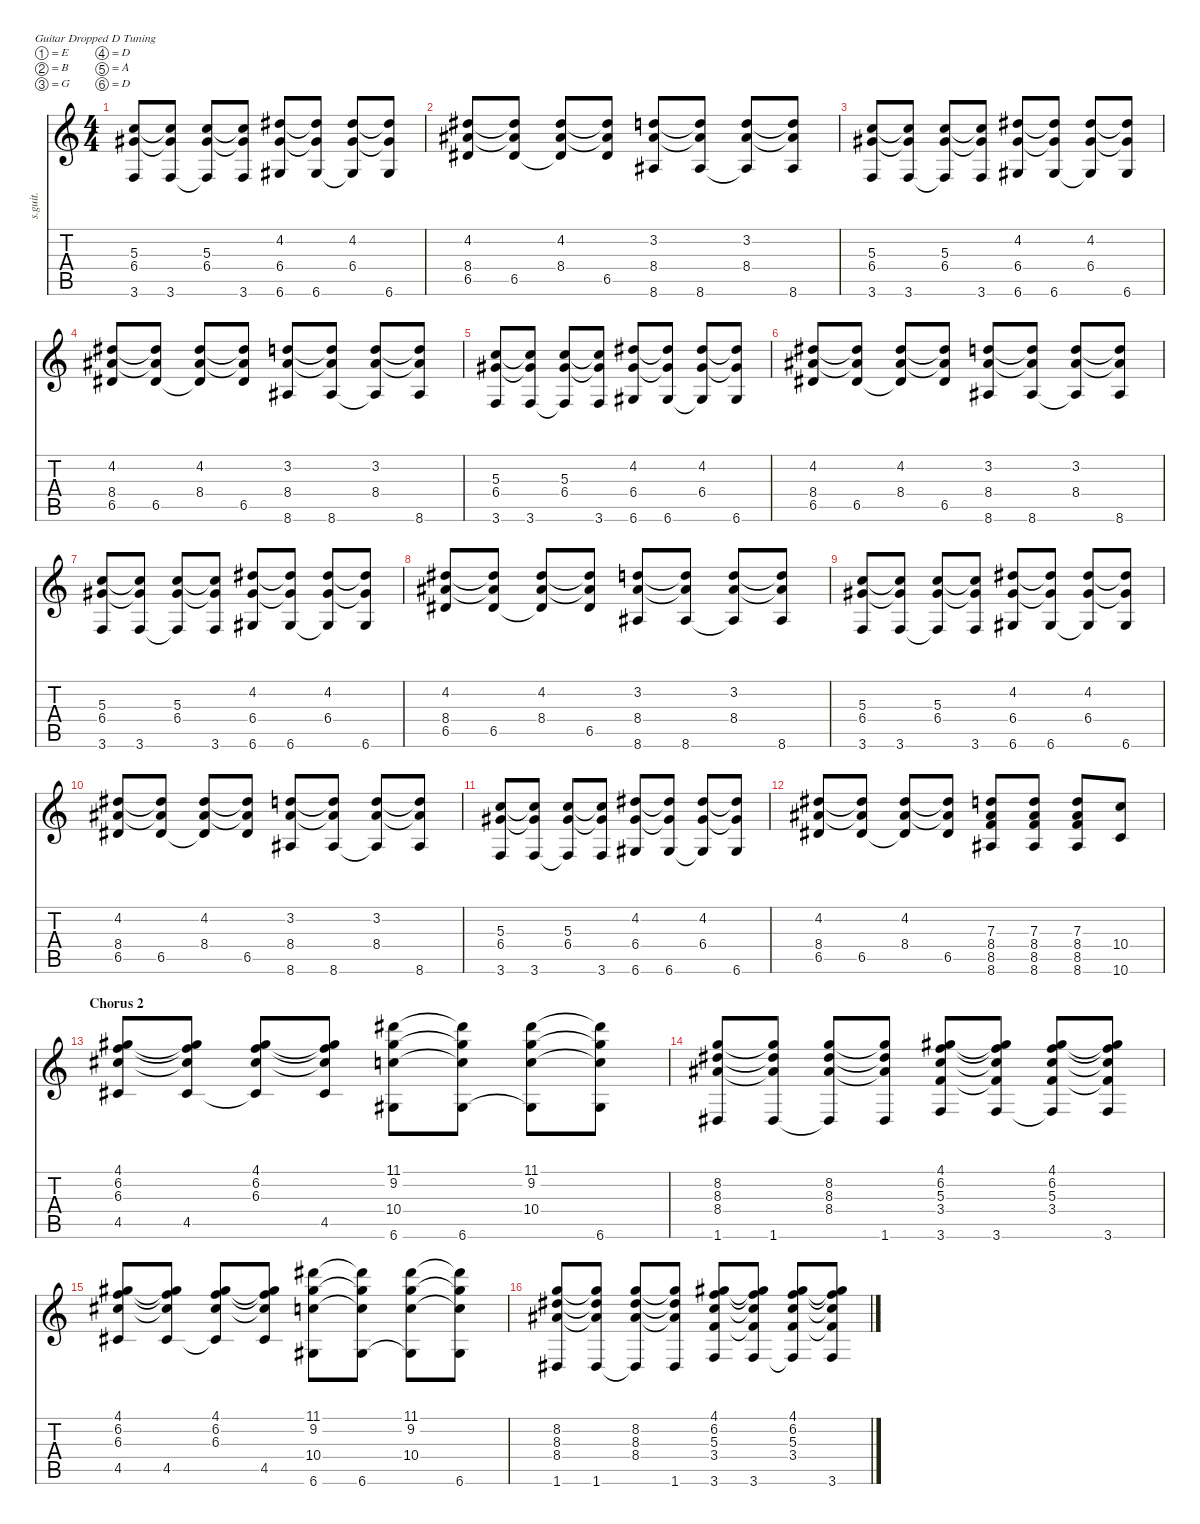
\defaultSystemsLayout 4
\hideDynamics
\bracketExtendMode nobrackets
\track ("Rob Cavallo" "s.guit.") {instrument brightacousticpiano}
\staff {score tabs}
\tuning (E4 B3 G3 D3 A2 D2)
\displaytranspose 12
\ts (4 4)
\tempo (84 hide)
\clef g2
\ks c
(5.3 6.4{acc #} 3.6).8{lyrics (0 "") lyrics (1 "") lyrics (2 "") lyrics (3 "") lyrics (4 "") dy p} (5.3{t} 6.4{t acc #} 3.6).8{lyrics (0 "") lyrics (1 "") lyrics (2 "") lyrics (3 "") lyrics (4 "")} (5.3 6.4{acc #} 3.6{t}).8{lyrics (0 "") lyrics (1 "") lyrics (2 "") lyrics (3 "") lyrics (4 "")} (5.3{t} 6.4{t acc #} 3.6).8{lyrics (0 "") lyrics (1 "") lyrics (2 "") lyrics (3 "") lyrics (4 "")} (4.2{acc #} 6.4{acc #} 6.6{acc #}).8{lyrics (0 "") lyrics (1 "") lyrics (2 "") lyrics (3 "") lyrics (4 "")} (4.2{t acc #} 6.4{t acc #} 6.6{acc #}).8{lyrics (0 "") lyrics (1 "") lyrics (2 "") lyrics (3 "") lyrics (4 "")} (4.2{acc #} 6.4{acc #} 6.6{t acc #}).8{lyrics (0 "") lyrics (1 "") lyrics (2 "") lyrics (3 "") lyrics (4 "")} (4.2{t acc #} 6.4{t acc #} 6.6{acc #}).8{lyrics (0 "") lyrics (1 "") lyrics (2 "") lyrics (3 "") lyrics (4 "")} |
(4.2{acc #} 8.4{acc #} 6.5{acc #}).8{lyrics (0 "") lyrics (1 "") lyrics (2 "") lyrics (3 "") lyrics (4 "")} (4.2{t acc #} 8.4{t acc #} 6.5{acc #}).8{lyrics (0 "") lyrics (1 "") lyrics (2 "") lyrics (3 "") lyrics (4 "")} (4.2{acc #} 8.4{acc #} 6.5{t acc #}).8{lyrics (0 "") lyrics (1 "") lyrics (2 "") lyrics (3 "") lyrics (4 "")} (4.2{t acc #} 8.4{t acc #} 6.5{acc #}).8{lyrics (0 "") lyrics (1 "") lyrics (2 "") lyrics (3 "") lyrics (4 "")} (3.2 8.4{acc #} 8.6{acc #}).8{lyrics (0 "") lyrics (1 "") lyrics (2 "") lyrics (3 "") lyrics (4 "")} (3.2{t} 8.4{t acc #} 8.6{acc #}).8{lyrics (0 "") lyrics (1 "") lyrics (2 "") lyrics (3 "") lyrics (4 "")} (3.2 8.4{acc #} 8.6{t acc #}).8{lyrics (0 "") lyrics (1 "") lyrics (2 "") lyrics (3 "") lyrics (4 "")} (3.2{t} 8.4{t acc #} 8.6{acc #}).8{lyrics (0 "") lyrics (1 "") lyrics (2 "") lyrics (3 "") lyrics (4 "")} |
(5.3 6.4{acc #} 3.6).8{lyrics (0 "") lyrics (1 "") lyrics (2 "") lyrics (3 "") lyrics (4 "")} (5.3{t} 6.4{t acc #} 3.6).8{lyrics (0 "") lyrics (1 "") lyrics (2 "") lyrics (3 "") lyrics (4 "")} (5.3 6.4{acc #} 3.6{t}).8{lyrics (0 "") lyrics (1 "") lyrics (2 "") lyrics (3 "") lyrics (4 "")} (5.3{t} 6.4{t acc #} 3.6).8{lyrics (0 "") lyrics (1 "") lyrics (2 "") lyrics (3 "") lyrics (4 "")} (4.2{acc #} 6.4{acc #} 6.6{acc #}).8{lyrics (0 "") lyrics (1 "") lyrics (2 "") lyrics (3 "") lyrics (4 "")} (4.2{t acc #} 6.4{t acc #} 6.6{acc #}).8{lyrics (0 "") lyrics (1 "") lyrics (2 "") lyrics (3 "") lyrics (4 "")} (4.2{acc #} 6.4{acc #} 6.6{t acc #}).8{lyrics (0 "") lyrics (1 "") lyrics (2 "") lyrics (3 "") lyrics (4 "")} (4.2{t acc #} 6.4{t acc #} 6.6{acc #}).8{lyrics (0 "") lyrics (1 "") lyrics (2 "") lyrics (3 "") lyrics (4 "")} |
(4.2{acc #} 8.4{acc #} 6.5{acc #}).8{lyrics (0 "") lyrics (1 "") lyrics (2 "") lyrics (3 "") lyrics (4 "")} (4.2{t acc #} 8.4{t acc #} 6.5{acc #}).8{lyrics (0 "") lyrics (1 "") lyrics (2 "") lyrics (3 "") lyrics (4 "")} (4.2{acc #} 8.4{acc #} 6.5{t acc #}).8{lyrics (0 "") lyrics (1 "") lyrics (2 "") lyrics (3 "") lyrics (4 "")} (4.2{t acc #} 8.4{t acc #} 6.5{acc #}).8{lyrics (0 "") lyrics (1 "") lyrics (2 "") lyrics (3 "") lyrics (4 "")} (3.2 8.4{acc #} 8.6{acc #}).8{lyrics (0 "") lyrics (1 "") lyrics (2 "") lyrics (3 "") lyrics (4 "")} (3.2{t} 8.4{t acc #} 8.6{acc #}).8{lyrics (0 "") lyrics (1 "") lyrics (2 "") lyrics (3 "") lyrics (4 "")} (3.2 8.4{acc #} 8.6{t acc #}).8{lyrics (0 "") lyrics (1 "") lyrics (2 "") lyrics (3 "") lyrics (4 "")} (3.2{t} 8.4{t acc #} 8.6{acc #}).8{lyrics (0 "") lyrics (1 "") lyrics (2 "") lyrics (3 "") lyrics (4 "")} |
(5.3 6.4{acc #} 3.6).8{lyrics (0 "") lyrics (1 "") lyrics (2 "") lyrics (3 "") lyrics (4 "")} (5.3{t} 6.4{t acc #} 3.6).8{lyrics (0 "") lyrics (1 "") lyrics (2 "") lyrics (3 "") lyrics (4 "")} (5.3 6.4{acc #} 3.6{t}).8{lyrics (0 "") lyrics (1 "") lyrics (2 "") lyrics (3 "") lyrics (4 "")} (5.3{t} 6.4{t acc #} 3.6).8{lyrics (0 "") lyrics (1 "") lyrics (2 "") lyrics (3 "") lyrics (4 "")} (4.2{acc #} 6.4{acc #} 6.6{acc #}).8{lyrics (0 "") lyrics (1 "") lyrics (2 "") lyrics (3 "") lyrics (4 "")} (4.2{t acc #} 6.4{t acc #} 6.6{acc #}).8{lyrics (0 "") lyrics (1 "") lyrics (2 "") lyrics (3 "") lyrics (4 "")} (4.2{acc #} 6.4{acc #} 6.6{t acc #}).8{lyrics (0 "") lyrics (1 "") lyrics (2 "") lyrics (3 "") lyrics (4 "")} (4.2{t acc #} 6.4{t acc #} 6.6{acc #}).8{lyrics (0 "") lyrics (1 "") lyrics (2 "") lyrics (3 "") lyrics (4 "")} |
(4.2{acc #} 8.4{acc #} 6.5{acc #}).8{lyrics (0 "") lyrics (1 "") lyrics (2 "") lyrics (3 "") lyrics (4 "")} (4.2{t acc #} 8.4{t acc #} 6.5{acc #}).8{lyrics (0 "") lyrics (1 "") lyrics (2 "") lyrics (3 "") lyrics (4 "")} (4.2{acc #} 8.4{acc #} 6.5{t acc #}).8{lyrics (0 "") lyrics (1 "") lyrics (2 "") lyrics (3 "") lyrics (4 "")} (4.2{t acc #} 8.4{t acc #} 6.5{acc #}).8{lyrics (0 "") lyrics (1 "") lyrics (2 "") lyrics (3 "") lyrics (4 "")} (3.2 8.4{acc #} 8.6{acc #}).8{lyrics (0 "") lyrics (1 "") lyrics (2 "") lyrics (3 "") lyrics (4 "")} (3.2{t} 8.4{t acc #} 8.6{acc #}).8{lyrics (0 "") lyrics (1 "") lyrics (2 "") lyrics (3 "") lyrics (4 "")} (3.2 8.4{acc #} 8.6{t acc #}).8{lyrics (0 "") lyrics (1 "") lyrics (2 "") lyrics (3 "") lyrics (4 "")} (3.2{t} 8.4{t acc #} 8.6{acc #}).8{lyrics (0 "") lyrics (1 "") lyrics (2 "") lyrics (3 "") lyrics (4 "")} |
(5.3 6.4{acc #} 3.6).8{lyrics (0 "") lyrics (1 "") lyrics (2 "") lyrics (3 "") lyrics (4 "")} (5.3{t} 6.4{t acc #} 3.6).8{lyrics (0 "") lyrics (1 "") lyrics (2 "") lyrics (3 "") lyrics (4 "")} (5.3 6.4{acc #} 3.6{t}).8{lyrics (0 "") lyrics (1 "") lyrics (2 "") lyrics (3 "") lyrics (4 "")} (5.3{t} 6.4{t acc #} 3.6).8{lyrics (0 "") lyrics (1 "") lyrics (2 "") lyrics (3 "") lyrics (4 "")} (4.2{acc #} 6.4{acc #} 6.6{acc #}).8{lyrics (0 "") lyrics (1 "") lyrics (2 "") lyrics (3 "") lyrics (4 "")} (4.2{t acc #} 6.4{t acc #} 6.6{acc #}).8{lyrics (0 "") lyrics (1 "") lyrics (2 "") lyrics (3 "") lyrics (4 "")} (4.2{acc #} 6.4{acc #} 6.6{t acc #}).8{lyrics (0 "") lyrics (1 "") lyrics (2 "") lyrics (3 "") lyrics (4 "")} (4.2{t acc #} 6.4{t acc #} 6.6{acc #}).8{lyrics (0 "") lyrics (1 "") lyrics (2 "") lyrics (3 "") lyrics (4 "")} |
(4.2{acc #} 8.4{acc #} 6.5{acc #}).8{lyrics (0 "") lyrics (1 "") lyrics (2 "") lyrics (3 "") lyrics (4 "")} (4.2{t acc #} 8.4{t acc #} 6.5{acc #}).8{lyrics (0 "") lyrics (1 "") lyrics (2 "") lyrics (3 "") lyrics (4 "")} (4.2{acc #} 8.4{acc #} 6.5{t acc #}).8{lyrics (0 "") lyrics (1 "") lyrics (2 "") lyrics (3 "") lyrics (4 "")} (4.2{t acc #} 8.4{t acc #} 6.5{acc #}).8{lyrics (0 "") lyrics (1 "") lyrics (2 "") lyrics (3 "") lyrics (4 "")} (3.2 8.4{acc #} 8.6{acc #}).8{lyrics (0 "") lyrics (1 "") lyrics (2 "") lyrics (3 "") lyrics (4 "")} (3.2{t} 8.4{t acc #} 8.6{acc #}).8{lyrics (0 "") lyrics (1 "") lyrics (2 "") lyrics (3 "") lyrics (4 "")} (3.2 8.4{acc #} 8.6{t acc #}).8{lyrics (0 "") lyrics (1 "") lyrics (2 "") lyrics (3 "") lyrics (4 "")} (3.2{t} 8.4{t acc #} 8.6{acc #}).8{lyrics (0 "") lyrics (1 "") lyrics (2 "") lyrics (3 "") lyrics (4 "")} |
(5.3 6.4{acc #} 3.6).8{lyrics (0 "") lyrics (1 "") lyrics (2 "") lyrics (3 "") lyrics (4 "")} (5.3{t} 6.4{t acc #} 3.6).8{lyrics (0 "") lyrics (1 "") lyrics (2 "") lyrics (3 "") lyrics (4 "")} (5.3 6.4{acc #} 3.6{t}).8{lyrics (0 "") lyrics (1 "") lyrics (2 "") lyrics (3 "") lyrics (4 "")} (5.3{t} 6.4{t acc #} 3.6).8{lyrics (0 "") lyrics (1 "") lyrics (2 "") lyrics (3 "") lyrics (4 "")} (4.2{acc #} 6.4{acc #} 6.6{acc #}).8{lyrics (0 "") lyrics (1 "") lyrics (2 "") lyrics (3 "") lyrics (4 "")} (4.2{t acc #} 6.4{t acc #} 6.6{acc #}).8{lyrics (0 "") lyrics (1 "") lyrics (2 "") lyrics (3 "") lyrics (4 "")} (4.2{acc #} 6.4{acc #} 6.6{t acc #}).8{lyrics (0 "") lyrics (1 "") lyrics (2 "") lyrics (3 "") lyrics (4 "")} (4.2{t acc #} 6.4{t acc #} 6.6{acc #}).8{lyrics (0 "") lyrics (1 "") lyrics (2 "") lyrics (3 "") lyrics (4 "")} |
(4.2{acc #} 8.4{acc #} 6.5{acc #}).8{lyrics (0 "") lyrics (1 "") lyrics (2 "") lyrics (3 "") lyrics (4 "")} (4.2{t acc #} 8.4{t acc #} 6.5{acc #}).8{lyrics (0 "") lyrics (1 "") lyrics (2 "") lyrics (3 "") lyrics (4 "")} (4.2{acc #} 8.4{acc #} 6.5{t acc #}).8{lyrics (0 "") lyrics (1 "") lyrics (2 "") lyrics (3 "") lyrics (4 "")} (4.2{t acc #} 8.4{t acc #} 6.5{acc #}).8{lyrics (0 "") lyrics (1 "") lyrics (2 "") lyrics (3 "") lyrics (4 "")} (3.2 8.4{acc #} 8.6{acc #}).8{lyrics (0 "") lyrics (1 "") lyrics (2 "") lyrics (3 "") lyrics (4 "")} (3.2{t} 8.4{t acc #} 8.6{acc #}).8{lyrics (0 "") lyrics (1 "") lyrics (2 "") lyrics (3 "") lyrics (4 "")} (3.2 8.4{acc #} 8.6{t acc #}).8{lyrics (0 "") lyrics (1 "") lyrics (2 "") lyrics (3 "") lyrics (4 "")} (3.2{t} 8.4{t acc #} 8.6{acc #}).8{lyrics (0 "") lyrics (1 "") lyrics (2 "") lyrics (3 "") lyrics (4 "")} |
(5.3 6.4{acc #} 3.6).8{lyrics (0 "") lyrics (1 "") lyrics (2 "") lyrics (3 "") lyrics (4 "")} (5.3{t} 6.4{t acc #} 3.6).8{lyrics (0 "") lyrics (1 "") lyrics (2 "") lyrics (3 "") lyrics (4 "")} (5.3 6.4{acc #} 3.6{t}).8{lyrics (0 "") lyrics (1 "") lyrics (2 "") lyrics (3 "") lyrics (4 "")} (5.3{t} 6.4{t acc #} 3.6).8{lyrics (0 "") lyrics (1 "") lyrics (2 "") lyrics (3 "") lyrics (4 "")} (4.2{acc #} 6.4{acc #} 6.6{acc #}).8{lyrics (0 "") lyrics (1 "") lyrics (2 "") lyrics (3 "") lyrics (4 "")} (4.2{t acc #} 6.4{t acc #} 6.6{acc #}).8{lyrics (0 "") lyrics (1 "") lyrics (2 "") lyrics (3 "") lyrics (4 "")} (4.2{acc #} 6.4{acc #} 6.6{t acc #}).8{lyrics (0 "") lyrics (1 "") lyrics (2 "") lyrics (3 "") lyrics (4 "")} (4.2{t acc #} 6.4{t acc #} 6.6{acc #}).8{lyrics (0 "") lyrics (1 "") lyrics (2 "") lyrics (3 "") lyrics (4 "")} |
(4.2{acc #} 8.4{acc #} 6.5{acc #}).8{lyrics (0 "") lyrics (1 "") lyrics (2 "") lyrics (3 "") lyrics (4 "")} (4.2{t acc #} 8.4{t acc #} 6.5{acc #}).8{lyrics (0 "") lyrics (1 "") lyrics (2 "") lyrics (3 "") lyrics (4 "")} (4.2{acc #} 8.4{acc #} 6.5{t acc #}).8{lyrics (0 "") lyrics (1 "") lyrics (2 "") lyrics (3 "") lyrics (4 "")} (4.2{t acc #} 8.4{t acc #} 6.5{acc #}).8{lyrics (0 "") lyrics (1 "") lyrics (2 "") lyrics (3 "") lyrics (4 "")} (7.3 8.4{acc #} 8.5 8.6{acc #}).8{lyrics (0 "") lyrics (1 "") lyrics (2 "") lyrics (3 "") lyrics (4 "")} (7.3 8.4{acc #} 8.5 8.6{acc #}).8{lyrics (0 "") lyrics (1 "") lyrics (2 "") lyrics (3 "") lyrics (4 "")} (7.3 8.4{acc #} 8.5 8.6{acc #}).8{lyrics (0 "") lyrics (1 "") lyrics (2 "") lyrics (3 "") lyrics (4 "")} (10.4 10.6).8{lyrics (0 "") lyrics (1 "") lyrics (2 "") lyrics (3 "") lyrics (4 "")} |
\section ("" "Chorus 2")
(4.1{acc #} 6.2 6.3{acc #} 4.5{acc #}).8{lyrics (0 "") lyrics (1 "") lyrics (2 "") lyrics (3 "") lyrics (4 "")} (4.1{t acc #} 6.2{t} 6.3{t acc #} 4.5{acc #}).8{lyrics (0 "") lyrics (1 "") lyrics (2 "") lyrics (3 "") lyrics (4 "")} (4.1{acc #} 6.2 6.3{acc #} 4.5{t acc #}).8{lyrics (0 "") lyrics (1 "") lyrics (2 "") lyrics (3 "") lyrics (4 "")} (4.1{t acc #} 6.2{t} 6.3{t acc #} 4.5{acc #}).8{lyrics (0 "") lyrics (1 "") lyrics (2 "") lyrics (3 "") lyrics (4 "")} (11.1{acc #} 9.2{acc #} 10.4 6.6{acc #}).8{lyrics (0 "") lyrics (1 "") lyrics (2 "") lyrics (3 "") lyrics (4 "")} (11.1{t acc #} 9.2{t acc #} 10.4{t} 6.6{acc #}).8{lyrics (0 "") lyrics (1 "") lyrics (2 "") lyrics (3 "") lyrics (4 "")} (11.1{acc #} 9.2{acc #} 10.4 6.6{t acc #}).8{lyrics (0 "") lyrics (1 "") lyrics (2 "") lyrics (3 "") lyrics (4 "")} (11.1{t acc #} 9.2{t acc #} 10.4{t} 6.6{acc #}).8{lyrics (0 "") lyrics (1 "") lyrics (2 "") lyrics (3 "") lyrics (4 "")} |
(8.2 8.3{acc #} 8.4{acc #} 1.6{acc #}).8{lyrics (0 "") lyrics (1 "") lyrics (2 "") lyrics (3 "") lyrics (4 "")} (8.2{t} 8.3{t acc #} 8.4{t acc #} 1.6{acc #}).8{lyrics (0 "") lyrics (1 "") lyrics (2 "") lyrics (3 "") lyrics (4 "")} (8.2 8.3{acc #} 8.4{acc #} 1.6{t acc #}).8{lyrics (0 "") lyrics (1 "") lyrics (2 "") lyrics (3 "") lyrics (4 "")} (8.2{t} 8.3{t acc #} 8.4{t acc #} 1.6{acc #}).8{lyrics (0 "") lyrics (1 "") lyrics (2 "") lyrics (3 "") lyrics (4 "")} (4.1{acc #} 6.2 5.3 3.4 3.6).8{lyrics (0 "") lyrics (1 "") lyrics (2 "") lyrics (3 "") lyrics (4 "")} (4.1{t acc #} 6.2{t} 5.3{t} 3.4{t} 3.6).8{lyrics (0 "") lyrics (1 "") lyrics (2 "") lyrics (3 "") lyrics (4 "")} (4.1{acc #} 6.2 5.3 3.4 3.6{t}).8{lyrics (0 "") lyrics (1 "") lyrics (2 "") lyrics (3 "") lyrics (4 "")} (4.1{t acc #} 6.2{t} 5.3{t} 3.4{t} 3.6).8{lyrics (0 "") lyrics (1 "") lyrics (2 "") lyrics (3 "") lyrics (4 "")} |
(4.1{acc #} 6.2 6.3{acc #} 4.5{acc #}).8{lyrics (0 "") lyrics (1 "") lyrics (2 "") lyrics (3 "") lyrics (4 "")} (4.1{t acc #} 6.2{t} 6.3{t acc #} 4.5{acc #}).8{lyrics (0 "") lyrics (1 "") lyrics (2 "") lyrics (3 "") lyrics (4 "")} (4.1{acc #} 6.2 6.3{acc #} 4.5{t acc #}).8{lyrics (0 "") lyrics (1 "") lyrics (2 "") lyrics (3 "") lyrics (4 "")} (4.1{t acc #} 6.2{t} 6.3{t acc #} 4.5{acc #}).8{lyrics (0 "") lyrics (1 "") lyrics (2 "") lyrics (3 "") lyrics (4 "")} (11.1{acc #} 9.2{acc #} 10.4 6.6{acc #}).8{lyrics (0 "") lyrics (1 "") lyrics (2 "") lyrics (3 "") lyrics (4 "")} (11.1{t acc #} 9.2{t acc #} 10.4{t} 6.6{acc #}).8{lyrics (0 "") lyrics (1 "") lyrics (2 "") lyrics (3 "") lyrics (4 "")} (11.1{acc #} 9.2{acc #} 10.4 6.6{t acc #}).8{lyrics (0 "") lyrics (1 "") lyrics (2 "") lyrics (3 "") lyrics (4 "")} (11.1{t acc #} 9.2{t acc #} 10.4{t} 6.6{acc #}).8{lyrics (0 "") lyrics (1 "") lyrics (2 "") lyrics (3 "") lyrics (4 "")} |
(8.2 8.3{acc #} 8.4{acc #} 1.6{acc #}).8{lyrics (0 "") lyrics (1 "") lyrics (2 "") lyrics (3 "") lyrics (4 "")} (8.2{t} 8.3{t acc #} 8.4{t acc #} 1.6{acc #}).8{lyrics (0 "") lyrics (1 "") lyrics (2 "") lyrics (3 "") lyrics (4 "")} (8.2 8.3{acc #} 8.4{acc #} 1.6{t acc #}).8{lyrics (0 "") lyrics (1 "") lyrics (2 "") lyrics (3 "") lyrics (4 "")} (8.2{t} 8.3{t acc #} 8.4{t acc #} 1.6{acc #}).8{lyrics (0 "") lyrics (1 "") lyrics (2 "") lyrics (3 "") lyrics (4 "")} (4.1{acc #} 6.2 5.3 3.4 3.6).8{lyrics (0 "") lyrics (1 "") lyrics (2 "") lyrics (3 "") lyrics (4 "")} (4.1{t acc #} 6.2{t} 5.3{t} 3.4{t} 3.6).8{lyrics (0 "") lyrics (1 "") lyrics (2 "") lyrics (3 "") lyrics (4 "")} (4.1{acc #} 6.2 5.3 3.4 3.6{t}).8{lyrics (0 "") lyrics (1 "") lyrics (2 "") lyrics (3 "") lyrics (4 "")} (4.1{t acc #} 6.2{t} 5.3{t} 3.4{t} 3.6).8{lyrics (0 "") lyrics (1 "") lyrics (2 "") lyrics (3 "") lyrics (4 "")}
